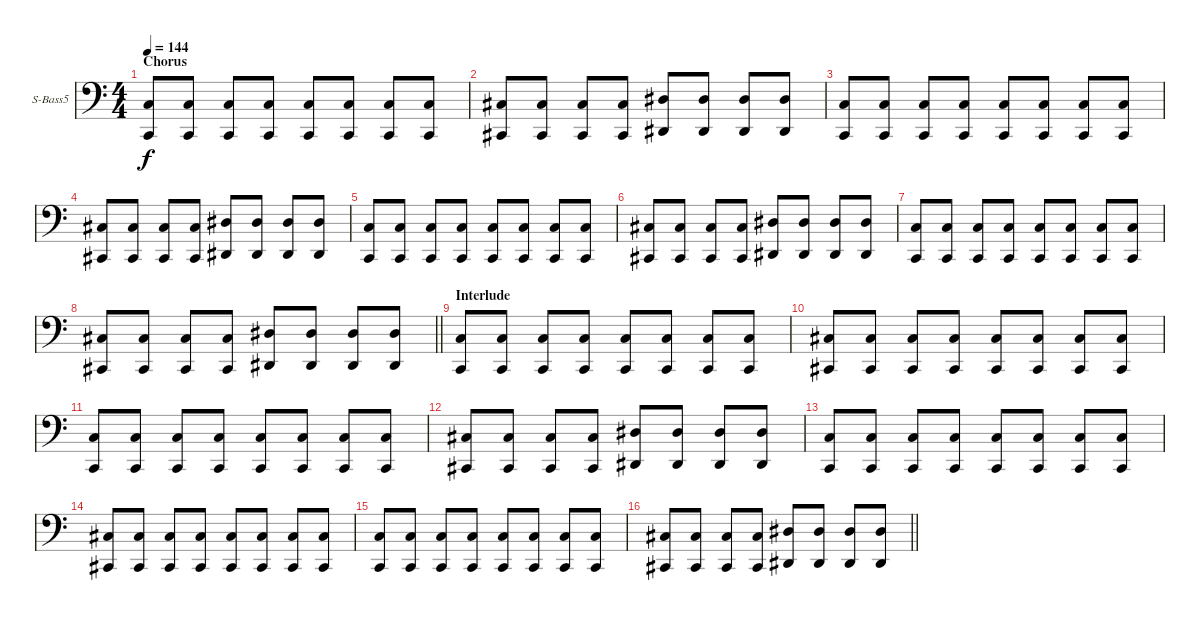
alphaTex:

\bracketExtendMode groupsimilarinstruments
\firstSystemTrackNameOrientation horizontal
\otherSystemsTrackNameOrientation horizontal
\track ("Flake 4" "S-Bass5") {instrument synthbass2}
\staff {score}
\tuning (G2 D2 A1 E1 B0)
\ts (4 4)
\section ("" "Chorus")
\tempo 144
\clef f4
\ks c
(3.3 1.5).8{dy f} (3.3 1.5).8 (3.3 1.5).8 (3.3 1.5).8 (3.3 1.5).8 (3.3 1.5).8 (3.3 1.5).8 (3.3 1.5).8 |
(4.3 2.5).8 (4.3 2.5).8 (4.3 2.5).8 (4.3 2.5).8 (6.3 4.5).8 (6.3 4.5).8 (6.3 4.5).8 (6.3 4.5).8 |
(3.3 1.5).8 (3.3 1.5).8 (3.3 1.5).8 (3.3 1.5).8 (3.3 1.5).8 (3.3 1.5).8 (3.3 1.5).8 (3.3 1.5).8 |
(4.3 2.5).8 (4.3 2.5).8 (4.3 2.5).8 (4.3 2.5).8 (6.3 4.5).8 (6.3 4.5).8 (6.3 4.5).8 (6.3 4.5).8 |
(3.3 1.5).8 (3.3 1.5).8 (3.3 1.5).8 (3.3 1.5).8 (3.3 1.5).8 (3.3 1.5).8 (3.3 1.5).8 (3.3 1.5).8 |
(4.3 2.5).8 (4.3 2.5).8 (4.3 2.5).8 (4.3 2.5).8 (6.3 4.5).8 (6.3 4.5).8 (6.3 4.5).8 (6.3 4.5).8 |
(3.3 1.5).8 (3.3 1.5).8 (3.3 1.5).8 (3.3 1.5).8 (3.3 1.5).8 (3.3 1.5).8 (3.3 1.5).8 (3.3 1.5).8 |
\barLineRight lightlight
(4.3 2.5).8 (4.3 2.5).8 (4.3 2.5).8 (4.3 2.5).8 (6.3 4.5).8 (6.3 4.5).8 (6.3 4.5).8 (6.3 4.5).8 |
\section ("" "Interlude")
(3.3 1.5).8 (3.3 1.5).8 (3.3 1.5).8 (3.3 1.5).8 (3.3 1.5).8 (3.3 1.5).8 (3.3 1.5).8 (3.3 1.5).8 |
(4.3 2.5).8 (4.3 2.5).8 (4.3 2.5).8 (4.3 2.5).8 (4.3 2.5).8 (4.3 2.5).8 (4.3 2.5).8 (4.3 2.5).8 |
(3.3 1.5).8 (3.3 1.5).8 (3.3 1.5).8 (3.3 1.5).8 (3.3 1.5).8 (3.3 1.5).8 (3.3 1.5).8 (3.3 1.5).8 |
(4.3 2.5).8 (4.3 2.5).8 (4.3 2.5).8 (4.3 2.5).8 (6.3 4.5).8 (6.3 4.5).8 (6.3 4.5).8 (6.3 4.5).8 |
(3.3 1.5).8 (3.3 1.5).8 (3.3 1.5).8 (3.3 1.5).8 (3.3 1.5).8 (3.3 1.5).8 (3.3 1.5).8 (3.3 1.5).8 |
(4.3 2.5).8 (4.3 2.5).8 (4.3 2.5).8 (4.3 2.5).8 (4.3 2.5).8 (4.3 2.5).8 (4.3 2.5).8 (4.3 2.5).8 |
(3.3 1.5).8 (3.3 1.5).8 (3.3 1.5).8 (3.3 1.5).8 (3.3 1.5).8 (3.3 1.5).8 (3.3 1.5).8 (3.3 1.5).8 |
\barLineRight lightlight
(4.3 2.5).8 (4.3 2.5).8 (4.3 2.5).8 (4.3 2.5).8 (6.3 4.5).8 (6.3 4.5).8 (6.3 4.5).8 (6.3 4.5).8
